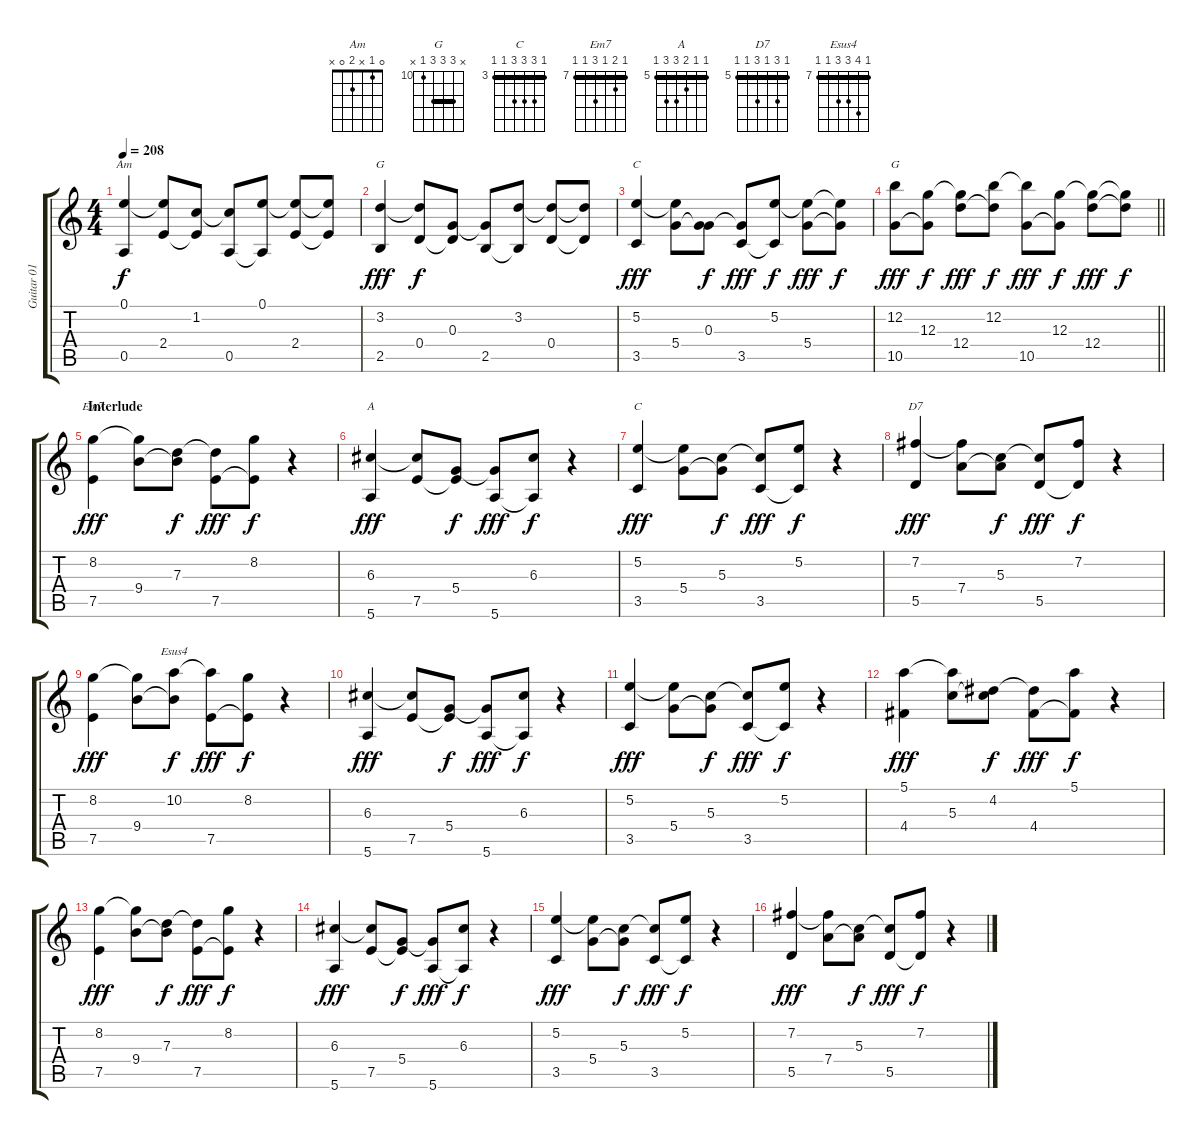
\track ("Guitar 01 - Rhythm Dub" "Guitar 01 ") {instrument acousticguitarnylon}
\staff {score tabs}
\tuning (E4 B3 G3 D3 A2 E2) {hide}
\chord ("Am" 0 1 x 2 0 x)
\chord ("G" x 3 0 0 2 x)
\chord ("C" x 5 0 5 3 x)
\chord ("G" x 12 12 12 10 x) {firstfret 10 barre 12}
\chord ("Em7" 7 8 7 9 7 7) {firstfret 7 barre 7}
\chord ("A" 5 5 6 7 7 5) {firstfret 5 barre 5}
\chord ("C" 3 5 5 5 3 3) {firstfret 3 barre 3}
\chord ("D7" 5 7 5 7 5 5) {firstfret 5 barre 5}
\chord ("Esus4" 7 10 9 9 7 7) {firstfret 7 barre 7}
\ts (4 4)
\tempo 208
\clef g2
\ks c
(0.1 0.5).4{ch "Am" dy f} (0.1{t} 2.4).8 (1.2 2.4{t}).8 (1.2{t} 0.5).8 (0.1 0.5{t}).8 (0.1{t} 2.4).8 (0.1{t} 2.4{t}).8 |
(3.2 2.5).4{ch "G" dy fff} (3.2{t} 0.4).8{dy f} (0.3 0.4{t}).8 (0.3{t} 2.5).8 (3.2 2.5{t}).8 (3.2{t} 0.4).8 (3.2{t} 0.4{t}).8 |
(5.2 3.5).4{ch "C" dy fff} (5.2{t} 5.4).8 (0.3 5.4{t}).8{dy f} (0.3{t} 3.5).8{dy fff} (5.2 3.5{t}).8{dy f} (5.2{t} 5.4).8{dy fff} (5.2{t} 5.4{t}).8{dy f} |
\barLineRight lightlight
(12.2 10.5).8{ch "G" dy fff} (12.3 10.5{t}).8{dy f} (12.3{t} 12.4).8{dy fff} (12.2 12.4{t}).8{dy f} (12.2{t} 10.5).8{dy fff} (12.3 10.5{t}).8{dy f} (12.3{t} 12.4).8{dy fff} (12.3{t} 12.4{t}).8{dy f} |
\section ("" "Interlude")
(8.2 7.5).4{ch "Em7" dy fff} (8.2{t} 9.4).8 (7.3 9.4{t}).8{dy f} (7.3{t} 7.5).8{dy fff} (8.2 7.5{t}).8{dy f} r.4 |
(6.3 5.6).4{ch "A" dy fff} (6.3{t} 7.5).8 (5.4 7.5{t}).8{dy f} (5.4{t} 5.6).8{dy fff} (6.3 5.6{t}).8{dy f} r.4 |
(5.2 3.5).4{ch "C" dy fff} (5.2{t} 5.4).8 (5.3 5.4{t}).8{dy f} (5.3{t} 3.5).8{dy fff} (5.2 3.5{t}).8{dy f} r.4 |
(7.2 5.5).4{ch "D7" dy fff} (7.2{t} 7.4).8 (5.3 7.4{t}).8{dy f} (5.3{t} 5.5).8{dy fff} (7.2 5.5{t}).8{dy f} r.4 |
(8.2 7.5).4{dy fff} (8.2{t} 9.4).8 (10.2 9.4{t}).8{ch "Esus4" dy f} (10.2{t} 7.5).8{dy fff} (8.2 7.5{t}).8{dy f} r.4 |
(6.3 5.6).4{dy fff} (6.3{t} 7.5).8 (5.4 7.5{t}).8{dy f} (5.4{t} 5.6).8{dy fff} (6.3 5.6{t}).8{dy f} r.4 |
(5.2 3.5).4{dy fff} (5.2{t} 5.4).8 (5.3 5.4{t}).8{dy f} (5.3{t} 3.5).8{dy fff} (5.2 3.5{t}).8{dy f} r.4 |
(5.1 4.4).4{dy fff} (5.1{t} 5.3).8 (4.2 5.3{t}).8{dy f} (4.2{t} 4.4).8{dy fff} (5.1 4.4{t}).8{dy f} r.4 |
(8.2 7.5).4{dy fff} (8.2{t} 9.4).8 (7.3 9.4{t}).8{dy f} (7.3{t} 7.5).8{dy fff} (8.2 7.5{t}).8{dy f} r.4 |
(6.3 5.6).4{dy fff} (6.3{t} 7.5).8 (5.4 7.5{t}).8{dy f} (5.4{t} 5.6).8{dy fff} (6.3 5.6{t}).8{dy f} r.4 |
(5.2 3.5).4{dy fff} (5.2{t} 5.4).8 (5.3 5.4{t}).8{dy f} (5.3{t} 3.5).8{dy fff} (5.2 3.5{t}).8{dy f} r.4 |
(7.2 5.5).4{dy fff} (7.2{t} 7.4).8 (5.3 7.4{t}).8{dy f} (5.3{t} 5.5).8{dy fff} (7.2 5.5{t}).8{dy f} r.4
